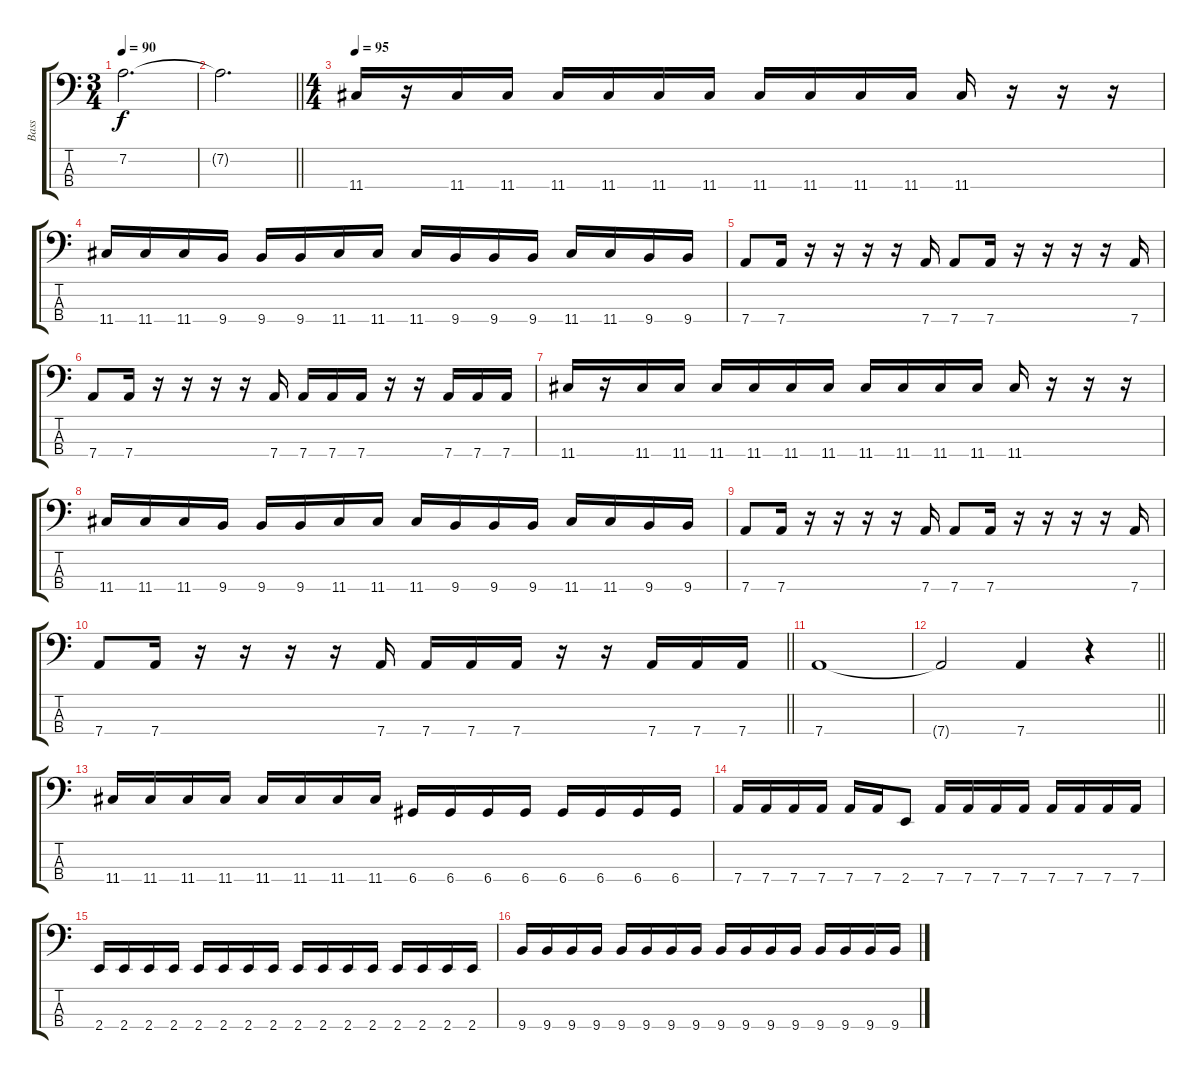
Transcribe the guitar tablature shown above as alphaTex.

\track ("Bass" "Bass") {instrument electricbassfinger}
\staff {score tabs}
\tuning (G2 D2 A1 D1) {hide}
\ts (3 4)
\tempo 90
\clef f4
\ks c
7.2.2{d dy f} |
\barLineRight lightlight
7.2{t}.2{d} |
\ts (4 4)
\tempo 95
11.4.16 r.16 11.4.16 11.4.16 11.4.16 11.4.16 11.4.16 11.4.16 11.4.16 11.4.16 11.4.16 11.4.16 11.4.16 r.16 r.16 r.16 |
11.4.16 11.4.16 11.4.16 9.4.16 9.4.16 9.4.16 11.4.16 11.4.16 11.4.16 9.4.16 9.4.16 9.4.16 11.4.16 11.4.16 9.4.16 9.4.16 |
7.4.8 7.4.16 r.16 r.16 r.16 r.16 7.4.16 7.4.8 7.4.16 r.16 r.16 r.16 r.16 7.4.16 |
7.4.8 7.4.16 r.16 r.16 r.16 r.16 7.4.16 7.4.16 7.4.16 7.4.16 r.16 r.16 7.4.16 7.4.16 7.4.16 |
11.4.16 r.16 11.4.16 11.4.16 11.4.16 11.4.16 11.4.16 11.4.16 11.4.16 11.4.16 11.4.16 11.4.16 11.4.16 r.16 r.16 r.16 |
11.4.16 11.4.16 11.4.16 9.4.16 9.4.16 9.4.16 11.4.16 11.4.16 11.4.16 9.4.16 9.4.16 9.4.16 11.4.16 11.4.16 9.4.16 9.4.16 |
7.4.8 7.4.16 r.16 r.16 r.16 r.16 7.4.16 7.4.8 7.4.16 r.16 r.16 r.16 r.16 7.4.16 |
\barLineRight lightlight
7.4.8 7.4.16 r.16 r.16 r.16 r.16 7.4.16 7.4.16 7.4.16 7.4.16 r.16 r.16 7.4.16 7.4.16 7.4.16 |
7.4.1 |
\barLineRight lightlight
7.4{t}.2 7.4.4 r.4 |
11.4.16 11.4.16 11.4.16 11.4.16 11.4.16 11.4.16 11.4.16 11.4.16 6.4.16 6.4.16 6.4.16 6.4.16 6.4.16 6.4.16 6.4.16 6.4.16 |
7.4.16 7.4.16 7.4.16 7.4.16 7.4.16 7.4.16 2.4.8 7.4.16 7.4.16 7.4.16 7.4.16 7.4.16 7.4.16 7.4.16 7.4.16 |
2.4.16 2.4.16 2.4.16 2.4.16 2.4.16 2.4.16 2.4.16 2.4.16 2.4.16 2.4.16 2.4.16 2.4.16 2.4.16 2.4.16 2.4.16 2.4.16 |
9.4.16 9.4.16 9.4.16 9.4.16 9.4.16 9.4.16 9.4.16 9.4.16 9.4.16 9.4.16 9.4.16 9.4.16 9.4.16 9.4.16 9.4.16 9.4.16
